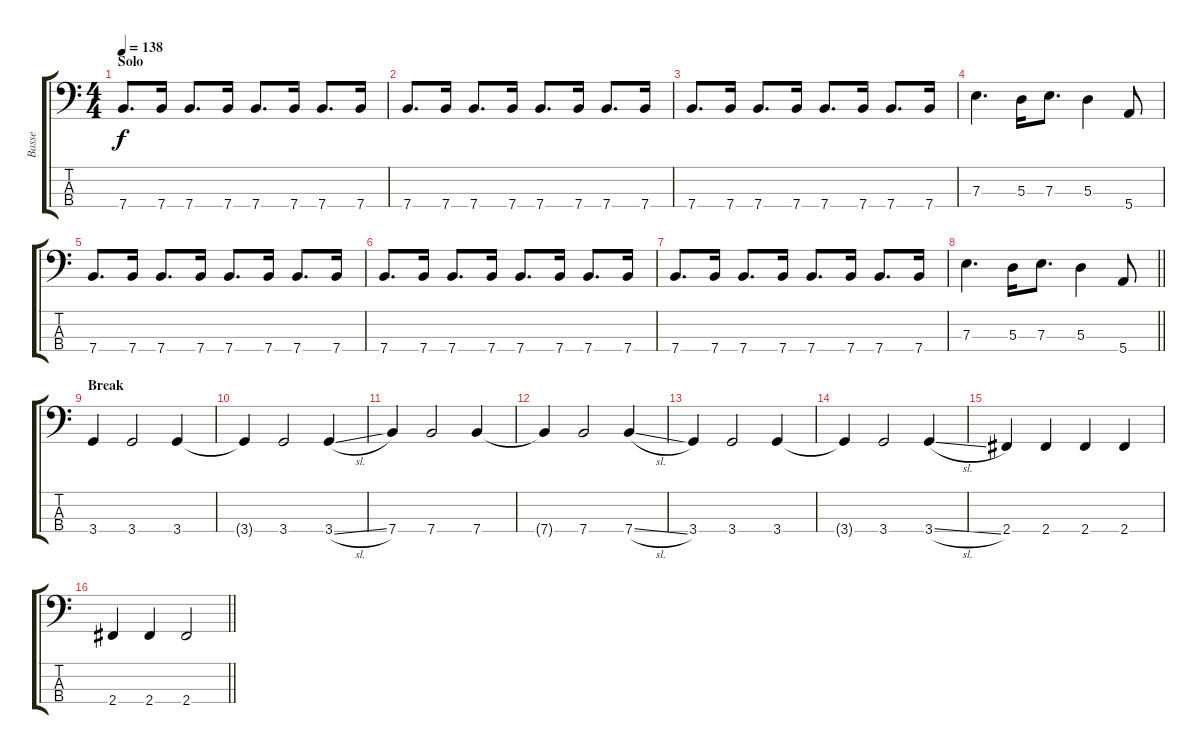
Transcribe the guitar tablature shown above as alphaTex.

\track ("Basse" "Basse") {instrument electricbasspick}
\staff {score tabs}
\tuning (G2 D2 A1 E1) {hide}
\ts (4 4)
\section ("" "Solo")
\tempo 138
\clef f4
\ks c
7.4.8{d dy f} 7.4.16 7.4.8{d} 7.4.16 7.4.8{d} 7.4.16 7.4.8{d} 7.4.16 |
7.4.8{d} 7.4.16 7.4.8{d} 7.4.16 7.4.8{d} 7.4.16 7.4.8{d} 7.4.16 |
7.4.8{d} 7.4.16 7.4.8{d} 7.4.16 7.4.8{d} 7.4.16 7.4.8{d} 7.4.16 |
7.3.4{d} 5.3.16 7.3.8{d} 5.3.4 5.4.8 |
7.4.8{d} 7.4.16 7.4.8{d} 7.4.16 7.4.8{d} 7.4.16 7.4.8{d} 7.4.16 |
7.4.8{d} 7.4.16 7.4.8{d} 7.4.16 7.4.8{d} 7.4.16 7.4.8{d} 7.4.16 |
7.4.8{d} 7.4.16 7.4.8{d} 7.4.16 7.4.8{d} 7.4.16 7.4.8{d} 7.4.16 |
\barLineRight lightlight
7.3.4{d} 5.3.16 7.3.8{d} 5.3.4 5.4.8 |
\section ("" "Break")
3.4.4 3.4.2 3.4.4 |
3.4{t}.4 3.4.2 3.4{sl}.4 |
7.4.4 7.4.2 7.4.4 |
7.4{t}.4 7.4.2 7.4{sl}.4 |
3.4.4 3.4.2 3.4.4 |
3.4{t}.4 3.4.2 3.4{sl}.4 |
2.4.4 2.4.4 2.4.4 2.4.4 |
\barLineRight lightlight
2.4.4 2.4.4 2.4.2
